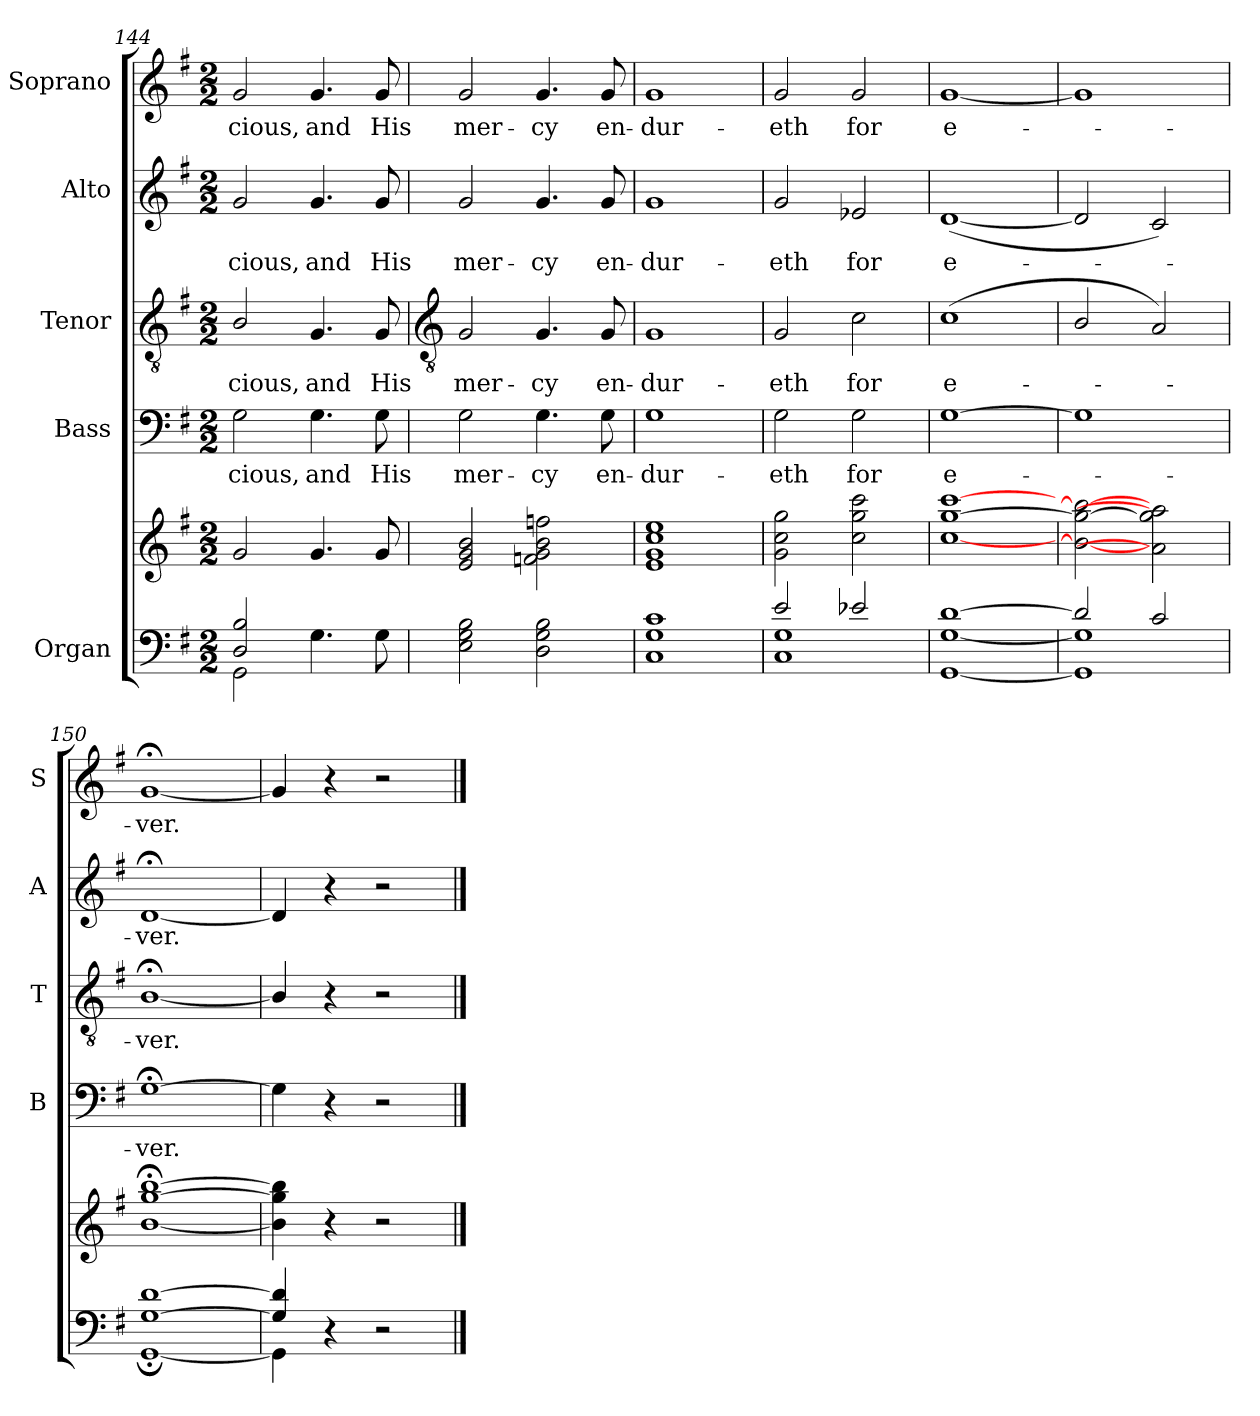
**kern	**kern	**kern	**text	**kern	**text	**kern	**text	**kern	**text
*part5	*part5	*part4	*part4	*part3	*part3	*part2	*part2	*part1	*part1
*staff6	*staff5	*staff4	*staff4	*staff3	*staff3	*staff2	*staff2	*staff1	*staff1
*I"Organ	*	*I"Bass	*	*I"Tenor	*	*I"Alto	*	*I"Soprano	*
*	*	*I'B	*	*I'T	*	*I'A	*	*I'S	*
*clefF4	*clefG2	*clefF4	*	*clefGv2	*	*clefG2	*	*clefG2	*
*k[f#]	*k[f#]	*k[f#]	*	*k[f#]	*	*k[f#]	*	*k[f#]	*
*G:	*G:	*G:	*	*G:	*	*G:	*	*G:	*
*M2/2	*M2/2	*M2/2	*	*M2/2	*	*M2/2	*	*M2/2	*
=144	=144	=144	=144	=144	=144	=144	=144	=144	=144
*^	*^	*	*	*	*	*	*	*	*
!	!	!	!	!	!LO:LY:b	!	!LO:LY:b	!	!LO:LY:b	!	!LO:LY:b
2D/ 2B/	2GG\	2g	1ryy	2G	cious,	2B/	cious,	2g	cious,	2g	cious,
!	!	!	!	!	!LO:LY:b	!	!LO:LY:b	!	!LO:LY:b	!	!LO:LY:b
2ryy	4.G\	4.g	.	4.G	and	4.G	and	4.g	and	4.g	and
!	!	!	!	!	!LO:LY:b	!	!LO:LY:b	!	!LO:LY:b	!	!LO:LY:b
.	8G\	8g	.	8G	His	8G	His	8g	His	8g	His
*	*	*v	*v	*	*	*	*	*	*	*	*
!!LO:LB:g=z
=145	=145	=145	=145	=145	=145	=145	=145	=145	=145	=145
*	*	*	*	*	*clefGv2	*	*	*	*	*
!	!	!	!	!LO:LY:b	!	!LO:LY:b	!	!LO:LY:b	!	!LO:LY:b
1ryy	2E\ 2G\ 2B\	2e 2g 2b	2G	mer-	2G	mer-	2g	mer-	2g	mer-
!	!	!	!	!LO:LY:b	!	!LO:LY:b	!	!LO:LY:b	!	!LO:LY:b
.	2D\ 2G\ 2B\	2fn 2g 2b 2ffn	4.G	-cy	4.G	-cy	4.g	-cy	4.g	-cy
!	!	!	!	!LO:LY:b	!	!LO:LY:b	!	!LO:LY:b	!	!LO:LY:b
.	.	.	8G	en-	8G	en-	8g	en-	8g	en-
=146	=146	=146	=146	=146	=146	=146	=146	=146	=146	=146
!	!	!	!	!LO:LY:b	!	!LO:LY:b	!	!LO:LY:b	!	!LO:LY:b
1ryy	1C\ 1G\ 1c\	1e 1g 1cc 1ee	1G	-dur-	1G	-dur-	1g	-dur-	1g	-dur-
=147	=147	=147	=147	=147	=147	=147	=147	=147	=147	=147
!	!	!	!	!LO:LY:b	!	!LO:LY:b	!	!LO:LY:b	!	!LO:LY:b
2e/	1C\ 1G\	2g 2cc 2gg	2G	-eth	2G	-eth	2g	-eth	2g	-eth
!	!	!	!	!LO:LY:b	!	!LO:LY:b	!	!LO:LY:b	!	!LO:LY:b
2e-X/	.	2cc 2gg 2ccc	2G	for	2c	for	2e-X	for	2g	for
=148	=148	=148	=148	=148	=148	=148	=148	=148	=148	=148
!	!	!	!	!LO:LY:b	!	!LO:LY:b	!	!LO:LY:b	!	!LO:LY:b
[1d/	[1GG\ [1G\	[1cc [1gg [1ccc	[1G	e-	(<1c	e-	(<[1d	e-	[1g	e-
=149	=149	=149	=149	=149	=149	=149	=149	=149	=149	=149
2d/]	1GG\] 1G\]	2b_ 2gg_ 2bb_	1G]	.	2B/	.	2d]	.	1g]	.
2c/	.	2a] 2gg] 2aa]	.	.	2A)	.	2c)	.	.	.
=150	=150	=150	=150	=150	=150	=150	=150	=150	=150	=150
!	!	!	!	!LO:LY:b	!	!LO:LY:b	!	!LO:LY:b	!	!LO:LY:b
[1G/ [1d/	[1GG;\	[1b;< [1gg;< [1bb;<	[1G;<	ver.	[1B;</	ver.	[1d;<	ver.	[1g;<	ver.
=151	=151	=151	=151	=151	=151	=151	=151	=151	=151	=151
4G/] 4d/]	4GG\]	4b] 4gg] 4bb]	4G]	.	4B/]	.	4d]	.	4g]	.
2.ryy	4r	4r	4r	.	4r	.	4r	.	4r	.
.	2r	2r	2r	.	2r	.	2r	.	2r	.
*v	*v	*	*	*	*	*	*	*	*	*
==	==	==	==	==	==	==	==	==	==
*-	*-	*-	*-	*-	*-	*-	*-	*-	*-
